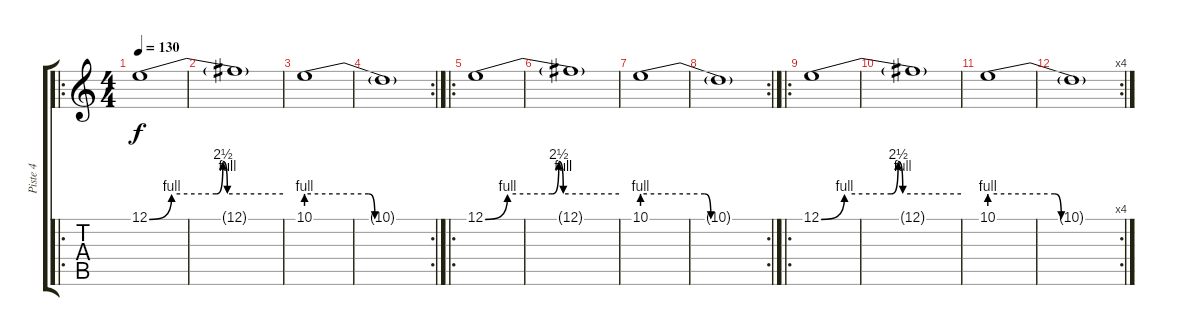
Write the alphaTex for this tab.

\track ("Piste 4" "Piste 4") {instrument ocarina}
\staff {score tabs}
\tuning (E4 B3 G3 D3 A2 E2) {hide}
\ro
\ts (4 4)
\tempo 130
\clef g2
\ks c
12.1{be (custom 0 0 10 4 30 4 33 10 35 4 60 4)}.1{dy f instrument ocarina} |
12.1{t}.1 |
10.1{be (custom 0 4 30 4 33 0 60 0)}.1 |
\rc 2
10.1{t}.1 |
\ro
12.1{be (custom 0 0 10 4 30 4 33 10 35 4 60 4)}.1 |
12.1{t}.1 |
10.1{be (custom 0 4 30 4 33 0 60 0)}.1 |
\rc 2
10.1{t}.1 |
\ro
12.1{be (custom 0 0 10 4 30 4 33 10 35 4 60 4)}.1 |
12.1{t}.1 |
10.1{be (custom 0 4 30 4 33 0 60 0)}.1 |
\rc 4
10.1{t}.1
